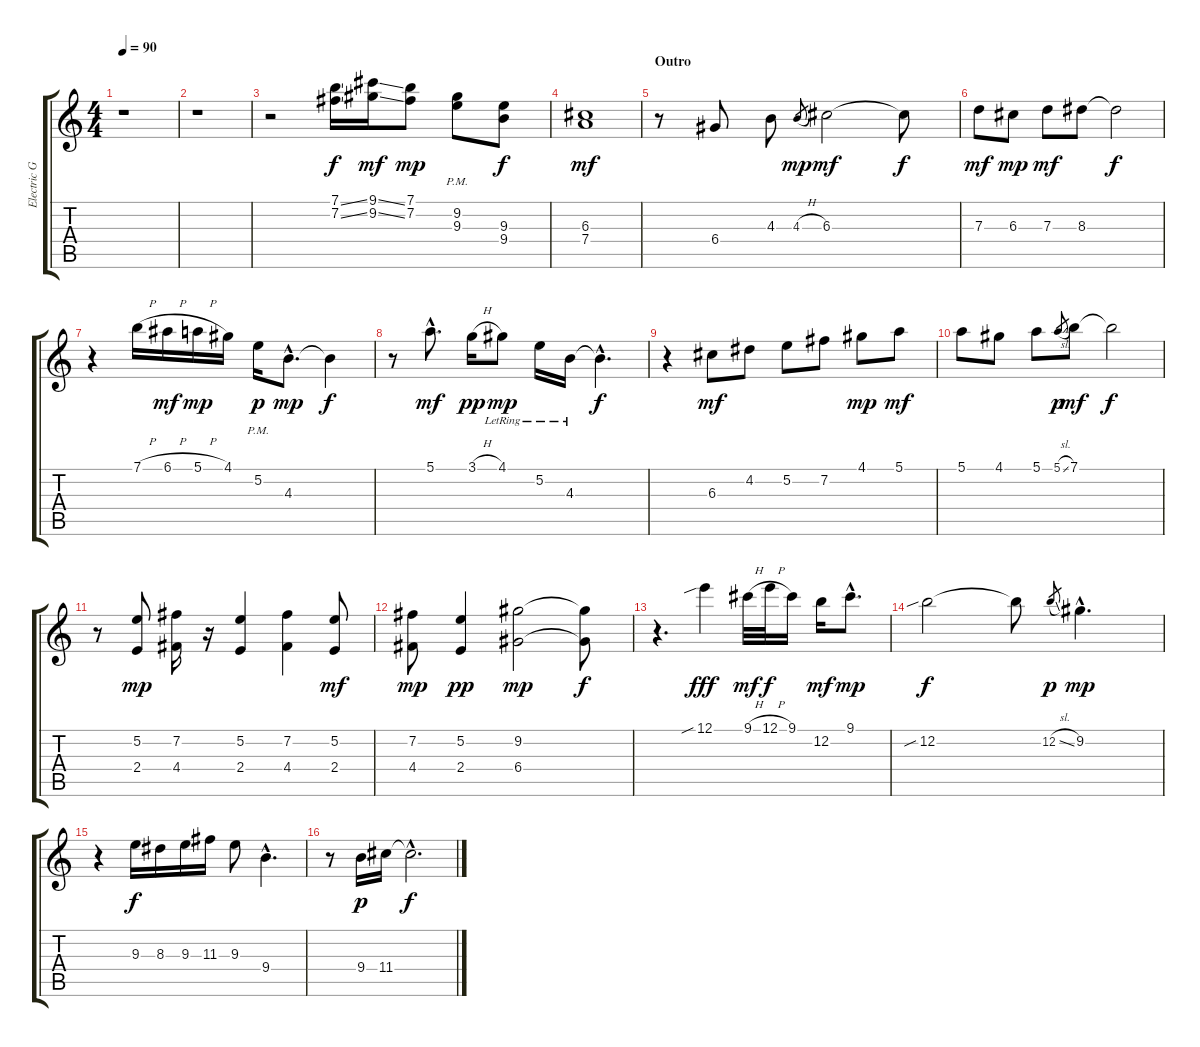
\track ("Electric Guitar" "Electric G") {instrument electricguitarjazz}
\staff {score tabs}
\tuning (E4 B3 G3 D3 A2 E2) {hide}
\ts (4 4)
\tempo 90
\clef g2
\ks c
r.1{dy f} |
r.1 |
r.2 (7.1{ss} 7.2{ss}).16 (9.1{ss} 9.2{ss}).16{dy mf} (7.1 7.2).8{dy mp} (9.2{pm} 9.3{pm}).8 (9.3 9.4).8{dy f} |
(6.3 7.4).1{dy mf} |
\section ("" "Outro")
r.8 6.4.8 4.3.8 4.3{h}.8{gr dy mp} 6.3.2{dy mf} 6.3{t}.8{dy f} |
7.3.8{dy mf} 6.3.8{dy mp} 7.3.8{dy mf} 8.3.8 8.3{t}.2{dy f} |
r.4 7.1{h}.16 6.1{h}.16{dy mf} 5.1{h}.16{dy mp} 4.1.16 5.2{pm}.16{dy p} 4.3{hac}.8{d dy mp} 4.3{t}.4{dy f} |
r.8 5.1{hac}.8{d dy mf} 3.1{h}.16{dy pp} 4.1{lr}.8{dy mp} 5.2{lr}.16 4.3{lr}.16 4.3{hac t}.4{d dy f} |
r.4 6.3.8{dy mf} 4.2.8 5.2.8 7.2.8 4.1.8{dy mp} 5.1.8{dy mf} |
5.1.8 4.1.8 5.1.8 5.1{sl}.8{gr dy p} 7.1.8{dy mf} 7.1{t}.2{dy f} |
r.8{volume 13} (5.2 2.4).8{dy mp} (7.2 4.4).16 r.16 (5.2 2.4).4 (7.2 4.4).4 (5.2 2.4).8{dy mf} |
(7.2 4.4).8{dy mp} (5.2 2.4).4{dy pp} (9.2 6.4).2{dy mp} (9.2{t} 6.4{t}).8{dy f} |
r.4{d volume 12} 12.1{sib}.4{dy fff} 9.1{h}.32{dy mf} 12.1{h}.32{dy f} 9.1.16 12.2.16{dy mf} 9.1{hac}.8{d dy mp} |
12.2{sib}.2{dy f} 12.2{t}.8 12.2{sl}.8{gr dy p} 9.2{hac}.4{d dy mp} |
r.4{volume 11} 9.3.16{dy f} 8.3.16 9.3.16 11.3.16 9.3.8 9.4{hac}.4{d} |
r.8 9.4.16{dy p} 11.4.16 11.4{hac t}.2{d dy f}
